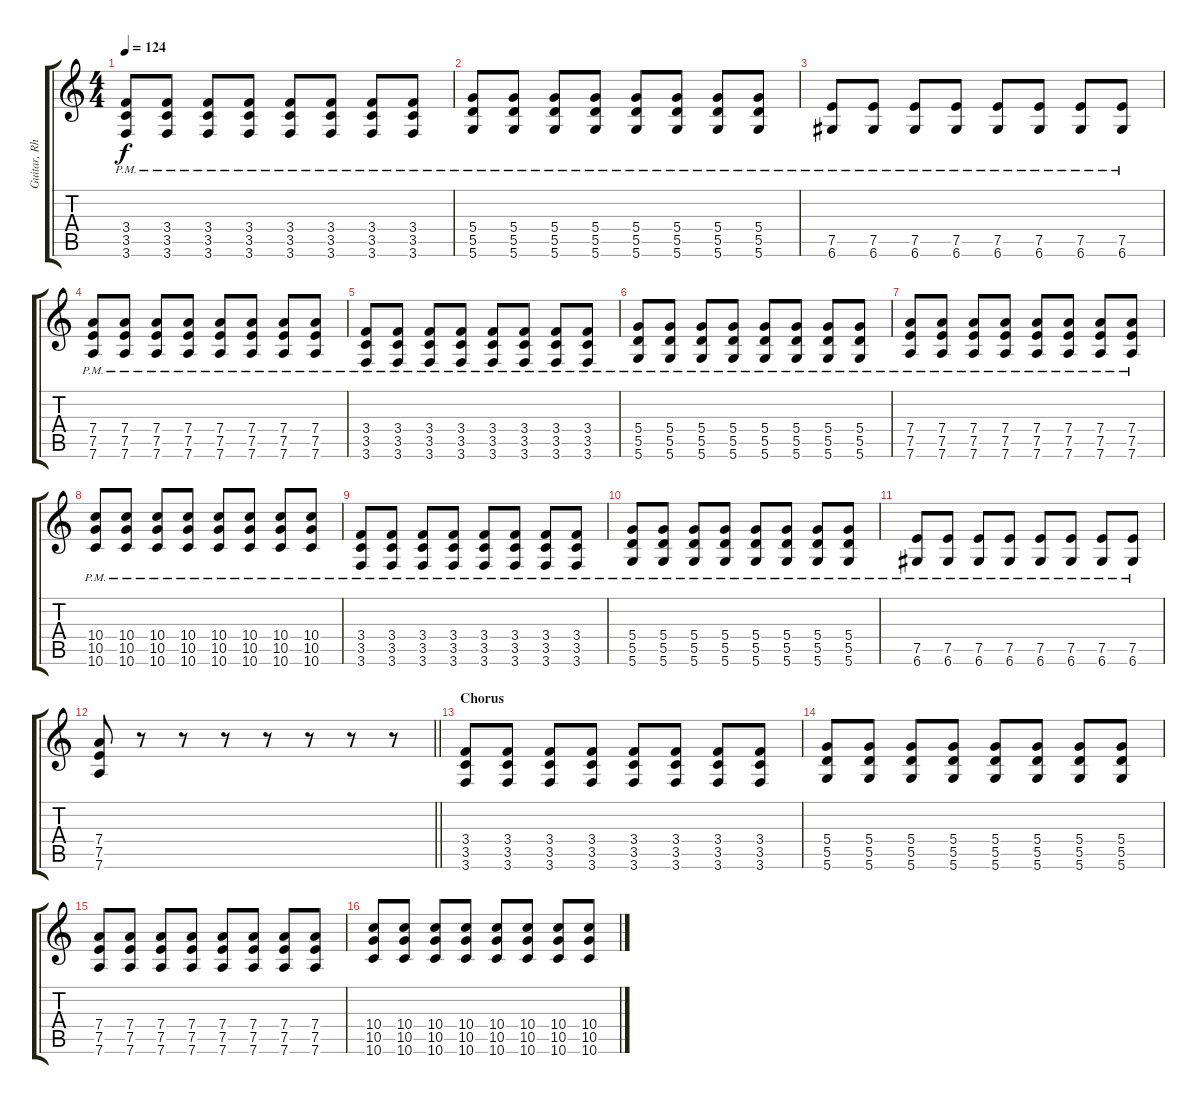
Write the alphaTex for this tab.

\track ("Guitar, Rhythm" "Guitar, Rh") {instrument distortionguitar}
\staff {score tabs}
\tuning (E4 B3 G3 D3 A2 D2) {hide}
\ts (4 4)
\tempo 124
\clef g2
\ks c
(3.4{pm} 3.5{pm} 3.6{pm}).8{dy f} (3.4{pm} 3.5{pm} 3.6{pm}).8 (3.4{pm} 3.5{pm} 3.6{pm}).8 (3.4{pm} 3.5{pm} 3.6{pm}).8 (3.4{pm} 3.5{pm} 3.6{pm}).8 (3.4{pm} 3.5{pm} 3.6{pm}).8 (3.4{pm} 3.5{pm} 3.6{pm}).8 (3.4{pm} 3.5{pm} 3.6{pm}).8 |
(5.4{pm} 5.5{pm} 5.6{pm}).8 (5.4{pm} 5.5{pm} 5.6{pm}).8 (5.4{pm} 5.5{pm} 5.6{pm}).8 (5.4{pm} 5.5{pm} 5.6{pm}).8 (5.4{pm} 5.5{pm} 5.6{pm}).8 (5.4{pm} 5.5{pm} 5.6{pm}).8 (5.4{pm} 5.5{pm} 5.6{pm}).8 (5.4{pm} 5.5{pm} 5.6{pm}).8 |
(7.5{pm} 6.6{pm}).8 (7.5{pm} 6.6{pm}).8 (7.5{pm} 6.6{pm}).8 (7.5{pm} 6.6{pm}).8 (7.5{pm} 6.6{pm}).8 (7.5{pm} 6.6{pm}).8 (7.5{pm} 6.6{pm}).8 (7.5{pm} 6.6{pm}).8 |
(7.4{pm} 7.5{pm} 7.6{pm}).8 (7.4{pm} 7.5{pm} 7.6{pm}).8 (7.4{pm} 7.5{pm} 7.6{pm}).8 (7.4{pm} 7.5{pm} 7.6{pm}).8 (7.4{pm} 7.5{pm} 7.6{pm}).8 (7.4{pm} 7.5{pm} 7.6{pm}).8 (7.4{pm} 7.5{pm} 7.6{pm}).8 (7.4{pm} 7.5{pm} 7.6{pm}).8 |
(3.4{pm} 3.5{pm} 3.6{pm}).8 (3.4{pm} 3.5{pm} 3.6{pm}).8 (3.4{pm} 3.5{pm} 3.6{pm}).8 (3.4{pm} 3.5{pm} 3.6{pm}).8 (3.4{pm} 3.5{pm} 3.6{pm}).8 (3.4{pm} 3.5{pm} 3.6{pm}).8 (3.4{pm} 3.5{pm} 3.6{pm}).8 (3.4{pm} 3.5{pm} 3.6{pm}).8 |
(5.4{pm} 5.5{pm} 5.6{pm}).8 (5.4{pm} 5.5{pm} 5.6{pm}).8 (5.4{pm} 5.5{pm} 5.6{pm}).8 (5.4{pm} 5.5{pm} 5.6{pm}).8 (5.4{pm} 5.5{pm} 5.6{pm}).8 (5.4{pm} 5.5{pm} 5.6{pm}).8 (5.4{pm} 5.5{pm} 5.6{pm}).8 (5.4{pm} 5.5{pm} 5.6{pm}).8 |
(7.4{pm} 7.5{pm} 7.6{pm}).8 (7.4{pm} 7.5{pm} 7.6{pm}).8 (7.4{pm} 7.5{pm} 7.6{pm}).8 (7.4{pm} 7.5{pm} 7.6{pm}).8 (7.4{pm} 7.5{pm} 7.6{pm}).8 (7.4{pm} 7.5{pm} 7.6{pm}).8 (7.4{pm} 7.5{pm} 7.6{pm}).8 (7.4{pm} 7.5{pm} 7.6{pm}).8 |
(10.4{pm} 10.5{pm} 10.6{pm}).8 (10.4{pm} 10.5{pm} 10.6{pm}).8 (10.4{pm} 10.5{pm} 10.6{pm}).8 (10.4{pm} 10.5{pm} 10.6{pm}).8 (10.4{pm} 10.5{pm} 10.6{pm}).8 (10.4{pm} 10.5{pm} 10.6{pm}).8 (10.4{pm} 10.5{pm} 10.6{pm}).8 (10.4{pm} 10.5{pm} 10.6{pm}).8 |
(3.4{pm} 3.5{pm} 3.6{pm}).8 (3.4{pm} 3.5{pm} 3.6{pm}).8 (3.4{pm} 3.5{pm} 3.6{pm}).8 (3.4{pm} 3.5{pm} 3.6{pm}).8 (3.4{pm} 3.5{pm} 3.6{pm}).8 (3.4{pm} 3.5{pm} 3.6{pm}).8 (3.4{pm} 3.5{pm} 3.6{pm}).8 (3.4{pm} 3.5{pm} 3.6{pm}).8 |
(5.4{pm} 5.5{pm} 5.6{pm}).8 (5.4{pm} 5.5{pm} 5.6{pm}).8 (5.4{pm} 5.5{pm} 5.6{pm}).8 (5.4{pm} 5.5{pm} 5.6{pm}).8 (5.4{pm} 5.5{pm} 5.6{pm}).8 (5.4{pm} 5.5{pm} 5.6{pm}).8 (5.4{pm} 5.5{pm} 5.6{pm}).8 (5.4{pm} 5.5{pm} 5.6{pm}).8 |
(7.5{pm} 6.6{pm}).8 (7.5{pm} 6.6{pm}).8 (7.5{pm} 6.6{pm}).8 (7.5{pm} 6.6{pm}).8 (7.5{pm} 6.6{pm}).8 (7.5{pm} 6.6{pm}).8 (7.5{pm} 6.6{pm}).8 (7.5{pm} 6.6{pm}).8 |
\barLineRight lightlight
(7.4 7.5 7.6).8 r.8 r.8 r.8 r.8 r.8 r.8 r.8 |
\section ("" "Chorus")
(3.4 3.5 3.6).8 (3.4 3.5 3.6).8 (3.4 3.5 3.6).8 (3.4 3.5 3.6).8 (3.4 3.5 3.6).8 (3.4 3.5 3.6).8 (3.4 3.5 3.6).8 (3.4 3.5 3.6).8 |
(5.4 5.5 5.6).8 (5.4 5.5 5.6).8 (5.4 5.5 5.6).8 (5.4 5.5 5.6).8 (5.4 5.5 5.6).8 (5.4 5.5 5.6).8 (5.4 5.5 5.6).8 (5.4 5.5 5.6).8 |
(7.4 7.5 7.6).8 (7.4 7.5 7.6).8 (7.4 7.5 7.6).8 (7.4 7.5 7.6).8 (7.4 7.5 7.6).8 (7.4 7.5 7.6).8 (7.4 7.5 7.6).8 (7.4 7.5 7.6).8 |
(10.4 10.5 10.6).8 (10.4 10.5 10.6).8 (10.4 10.5 10.6).8 (10.4 10.5 10.6).8 (10.4 10.5 10.6).8 (10.4 10.5 10.6).8 (10.4 10.5 10.6).8 (10.4 10.5 10.6).8
